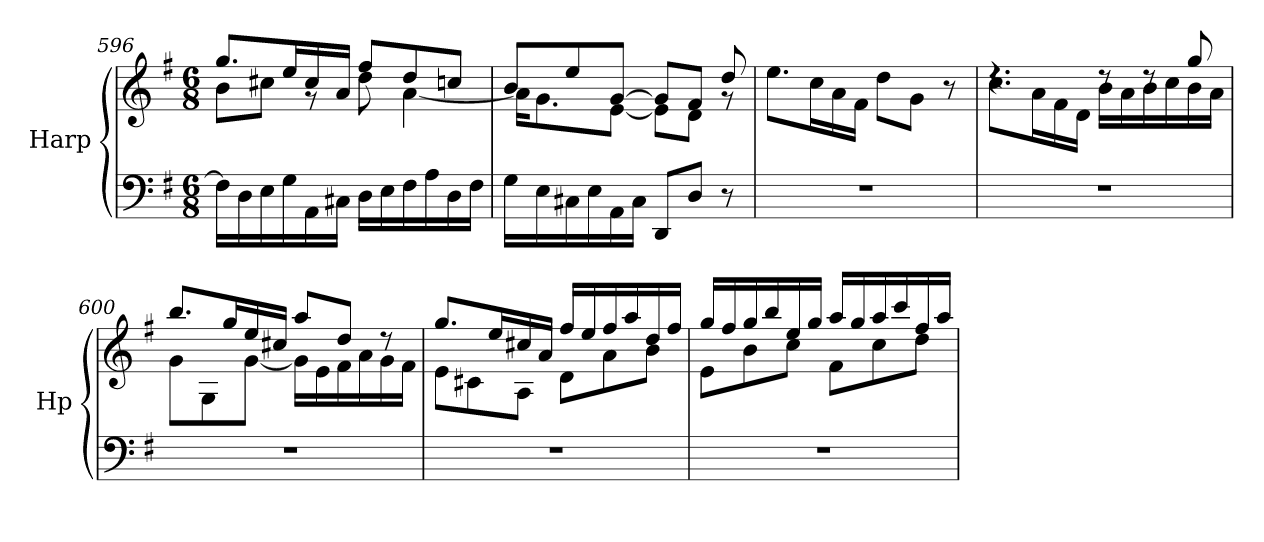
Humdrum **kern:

**kern	**kern
*part1	*part1
*staff2	*staff1
*I"Harp	*
*I'Hp	*
!!LO:LB:g=z
*clefF4	*clefG2
*k[f#]	*k[f#]
*M6/8	*M6/8
=596	=596
*	*^
16F#\LL]	8.gg/L	8b\L
16D\	.	.
16E\	.	8cc#X\J
16G\	16ee/L	.
16AA\	16cc#/	8rg
16C#X\JJ	16a/JJ	.
16D\LL	8ff#/L	8dd\
16E\	.	.
16F#\	8dd/	[4a\
16A\	.	.
16D\	8ccn/J	.
16F#\JJ	.	.
=597	=597	=597
16G\LL	8b/L	16a\KL]
16E\	.	8.g\
16C#X\	8ee/	.
16E\	.	.
16AA\	[8g/J	[8e\J
16C#\JJ	.	.
8DD/L	8g/L]	8e\L]
8D/J	8f#/J	8d\J
8r	8dd/	8rg
*	*v	*v
=598	=598
2.r	8.ee\L
.	16cc\L
.	16a\
.	16f#\JJ
.	8dd\L
.	8g\J
.	8r
=599	=599
*	*^
2.r	4.rdd	8.cc\L
.	.	16a\L
.	.	16f#\
.	.	16d\JJ
.	8rdd	16b\LL
.	.	16a\
.	8rdd	16b\
.	.	16cc\
.	8gg/	16b\
.	.	16a\JJ
!!LO:LB:g=z	!!
=600	=600	=600
2.r	8.bb/L	8g\L
.	.	8G\
.	16gg/L	.
.	16ee/	[8g\J
.	16cc#X/JJ	.
.	8aa/L	16g\LL]
.	.	16e\
.	8dd/J	16f#\
.	.	16a\
.	8rdd	16g\
.	.	16f#\JJ
=601	=601	=601
2.r	8.gg/L	8e\L
.	.	8c#X\
.	16ee/L	.
.	16cc#X/	8A\J
.	16a/JJ	.
.	16ff#/LL	8d\L
.	16ee/	.
.	16ff#/	8a\
.	16aa/	.
.	16dd/	8b\J
.	16ff#/JJ	.
=602	=602	=602
2.r	16gg/LL	8e\L
.	16ff#/	.
.	16gg/	8b\
.	16bb/	.
.	16ee/	8cc\J
.	16gg/JJ	.
.	16aa/LL	8f#\L
.	16gg/	.
.	16aa/	8cc\
.	16ccc/	.
.	16ff#/	8dd\J
.	16aa/JJ	.
*	*v	*v
=	=
*-	*-
